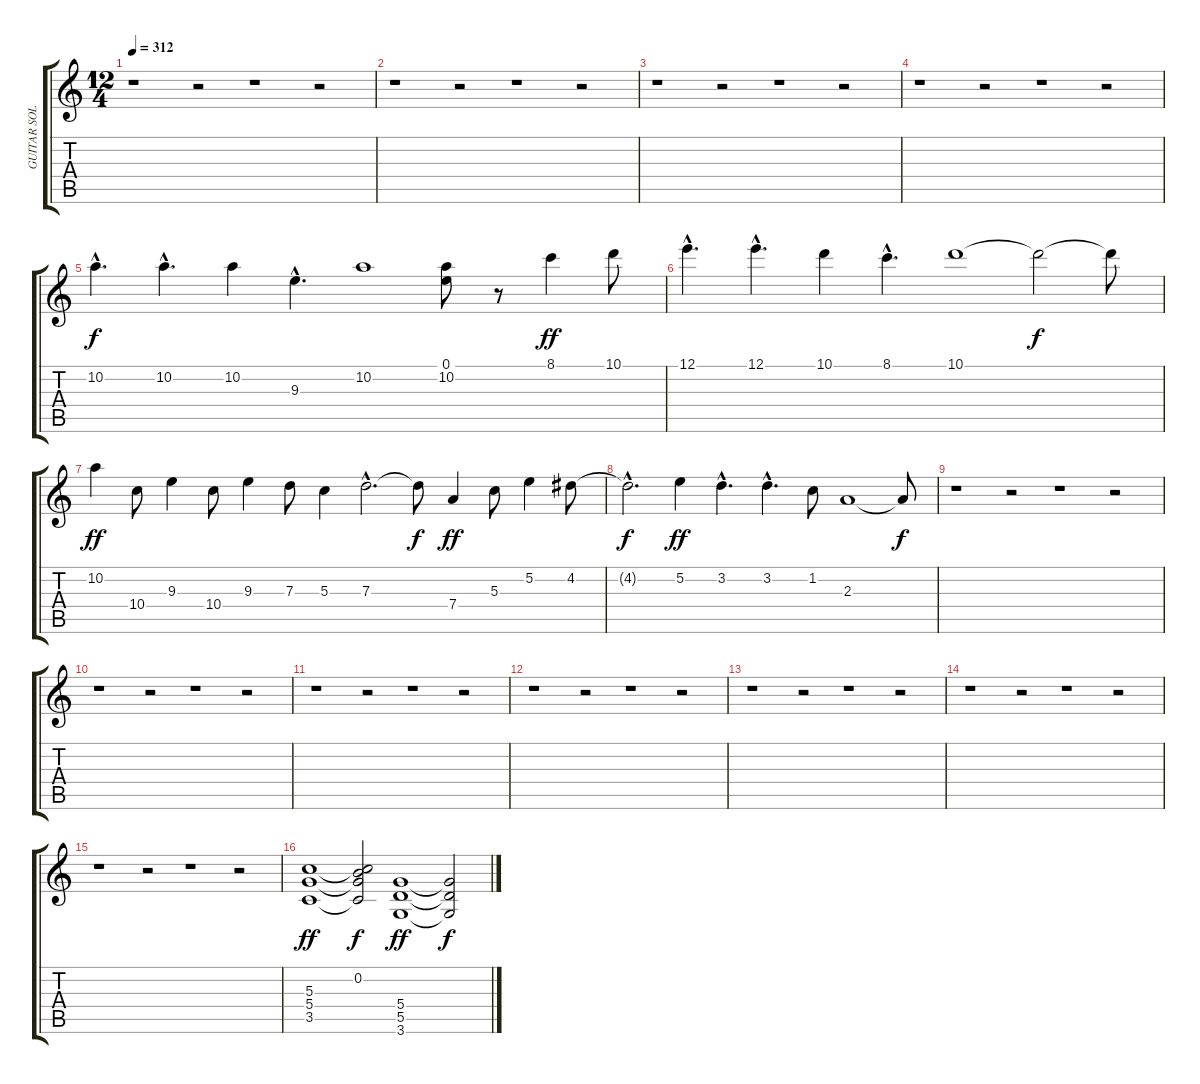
\track ("GUITAR SOLO" "GUITAR SOL") {instrument overdrivenguitar}
\staff {score tabs}
\tuning (E4 B3 G3 D3 A2 E2) {hide}
\ts (12 4)
\tempo 312
\clef g2
\ks c
r.1{dy f instrument overdrivenguitar} r.2 r.1 r.2 |
r.1 r.2 r.1 r.2 |
r.1 r.2 r.1 r.2 |
r.1 r.2 r.1 r.2 |
10.2{hac}.4{d} 10.2{hac}.4{d} 10.2.4 9.3{hac}.4{d} 10.2.1 (0.1 10.2).8 r.8 8.1.4{dy ff} 10.1.8 |
12.1{hac}.4{d} 12.1{hac}.4{d} 10.1.4 8.1{hac}.4{d} 10.1.1 10.1{t}.2{dy f} 10.1{t}.8 |
10.2.4{dy ff} 10.4.8 9.3.4 10.4.8 9.3.4 7.3.8 5.3.4 7.3{hac}.2{d} 7.3{t}.8{dy f} 7.4.4{dy ff} 5.3.8 5.2.4 4.2.8 |
4.2{hac t}.2{d dy f} 5.2.4{dy ff} 3.2{hac}.4{d} 3.2{hac}.4{d} 1.2.8 2.3.1 2.3{t}.8{dy f} |
r.1 r.2 r.1 r.2 |
r.1 r.2 r.1 r.2 |
r.1 r.2 r.1 r.2 |
r.1 r.2 r.1 r.2 |
r.1 r.2 r.1 r.2 |
r.1 r.2 r.1 r.2 |
r.1 r.2 r.1 r.2 |
(5.3 5.4 3.5).1{dy ff} (0.2 5.3{t} 5.4{t} 3.5{t}).2{dy f} (5.4 5.5 3.6).1{dy ff} (5.4{t} 5.5{t} 3.6{t}).2{dy f}
